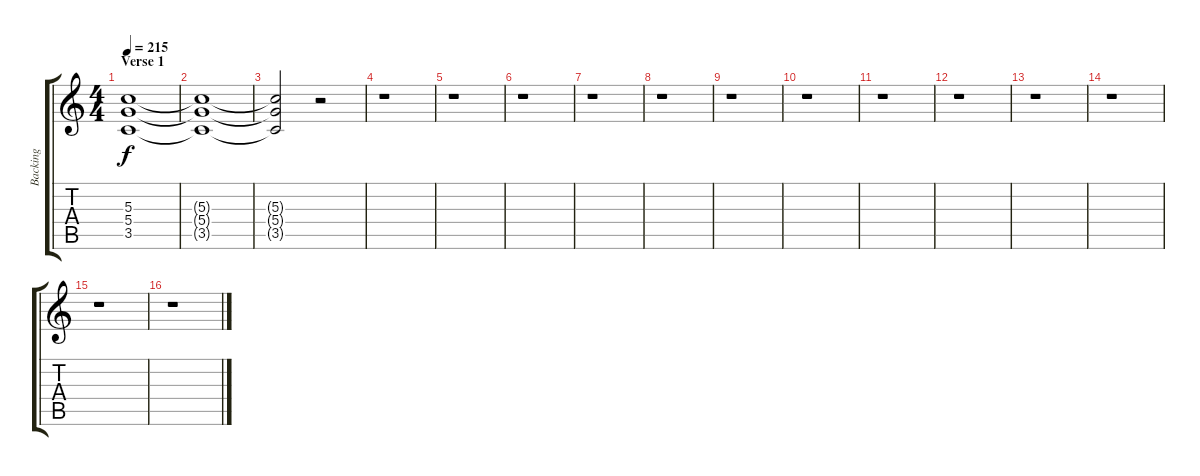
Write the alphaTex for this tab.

\track ("Backing" "Backing") {instrument distortionguitar}
\staff {score tabs}
\tuning (E4 B3 G3 D3 A2 E2) {hide}
\ts (4 4)
\section ("" "Verse 1")
\tempo 215
\clef g2
\ks c
(5.3 5.4 3.5).1{dy f} |
(5.3{t} 5.4{t} 3.5{t}).1 |
(5.3{t} 5.4{t} 3.5{t}).2 r.2 |
r.1 |
r.1 |
r.1 |
r.1 |
r.1 |
r.1 |
r.1 |
r.1 |
r.1 |
r.1 |
r.1 |
r.1 |
r.1
